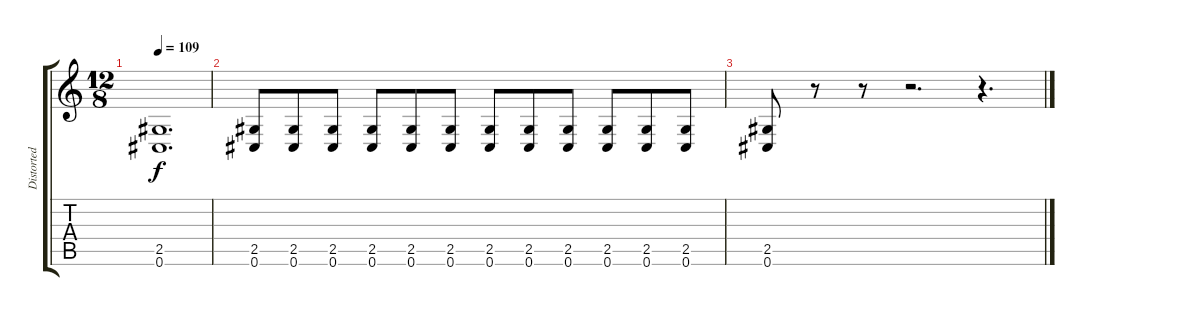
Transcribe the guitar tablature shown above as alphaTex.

\track ("Distorted Guitar 1" "Distorted ") {instrument distortionguitar}
\staff {score tabs}
\tuning (Db4 Ab3 E3 B2 Gb2 Db2) {hide}
\ts (12 8)
\tempo 109
\clef g2
\ks c
(2.5 0.6).1{d dy f} |
(2.5 0.6).8 (2.5 0.6).8 (2.5 0.6).8 (2.5 0.6).8 (2.5 0.6).8 (2.5 0.6).8 (2.5 0.6).8 (2.5 0.6).8 (2.5 0.6).8 (2.5 0.6).8 (2.5 0.6).8 (2.5 0.6).8 |
(2.5 0.6).8 r.8 r.8 r.2{d} r.4{d}
